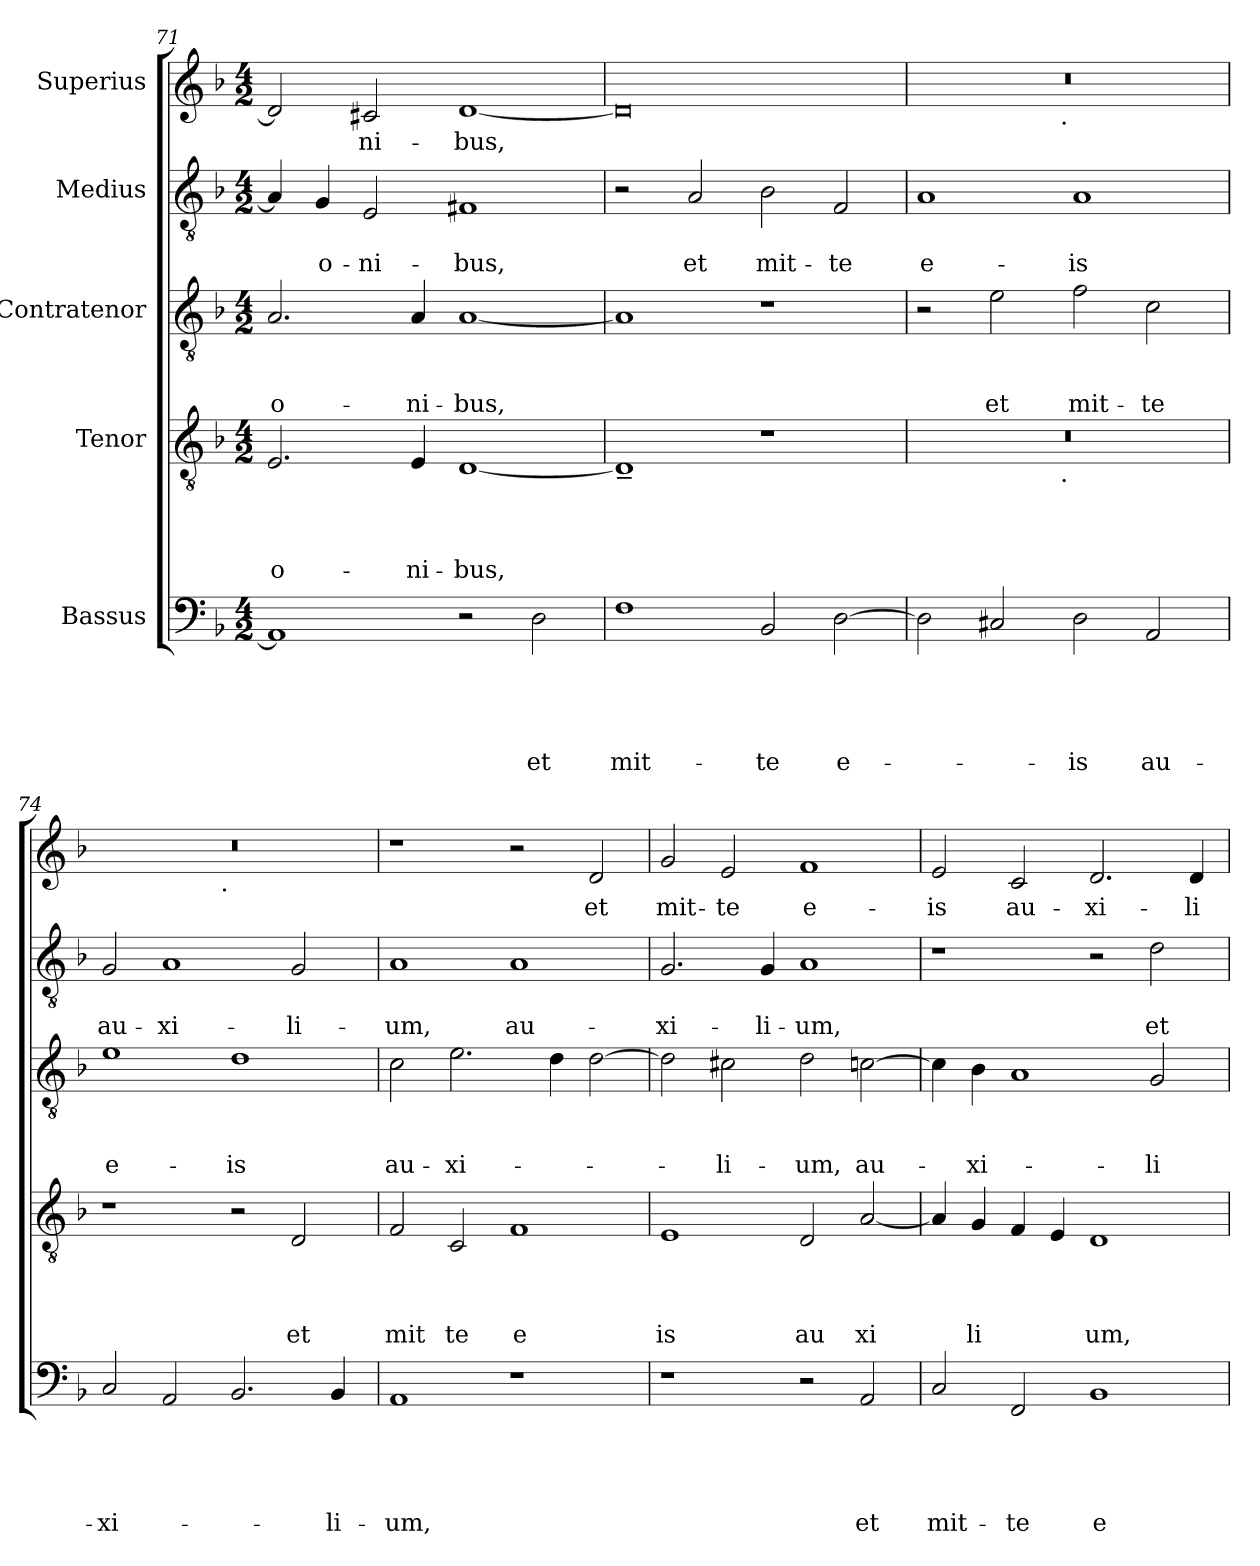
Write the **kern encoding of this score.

**kern	**text	**text	**text	**text	**text	**kern	**text	**text	**text	**text	**kern	**text	**text	**text	**kern	**text	**text	**kern	**text
*part5	*part5	*part5	*part5	*part5	*part5	*part4	*part4	*part4	*part4	*part4	*part3	*part3	*part3	*part3	*part2	*part2	*part2	*part1	*part1
*staff5	*staff5	*staff5	*staff5	*staff5	*staff5	*staff4	*staff4	*staff4	*staff4	*staff4	*staff3	*staff3	*staff3	*staff3	*staff2	*staff2	*staff2	*staff1	*staff1
*I"Bassus	*	*	*	*	*	*I"Tenor	*	*	*	*	*I"Contratenor	*	*	*	*I"Medius	*	*	*I"Superius	*
*clefF4	*	*	*	*	*	*clefGv2	*	*	*	*	*clefGv2	*	*	*	*clefGv2	*	*	*clefG2	*
*k[b-]	*	*	*	*	*	*k[b-]	*	*	*	*	*k[b-]	*	*	*	*k[b-]	*	*	*k[b-]	*
*F:	*	*	*	*	*	*F:	*	*	*	*	*F:	*	*	*	*F:	*	*	*F:	*
*M4/2	*	*	*	*	*	*M4/2	*	*	*	*	*M4/2	*	*	*	*M4/2	*	*	*M4/2	*
=71	=71	=71	=71	=71	=71	=71	=71	=71	=71	=71	=71	=71	=71	=71	=71	=71	=71	=71	=71
!	!	!	!	!	!	!	!	!	!	!LO:LY:b	!	!	!	!LO:LY:b	!	!	!	!	!
1AA]	.	.	.	.	.	2.E/	.	.	.	-o-	2.A/	.	.	-o-	4A/]	.	.	2d/]	.
!	!	!	!	!	!	!	!	!	!	!	!	!	!	!	!	!	!LO:LY:b	!	!
.	.	.	.	.	.	.	.	.	.	.	.	.	.	.	4G/	.	-o-	.	.
!	!	!	!	!	!	!	!	!	!	!	!	!	!	!	!	!	!LO:LY:b	!	!LO:LY:b
.	.	.	.	.	.	.	.	.	.	.	.	.	.	.	2E/	.	-ni-	2c#X/	-ni-
!	!	!	!	!	!	!	!	!	!	!LO:LY:b	!	!	!	!LO:LY:b	!	!	!	!	!
.	.	.	.	.	.	4E/	.	.	.	-ni-	4A/	.	.	-ni-	.	.	.	.	.
!	!	!	!	!	!	!	!	!	!	!LO:LY:b	!	!	!	!LO:LY:b	!	!	!LO:LY:b	!	!LO:LY:b
2r	.	.	.	.	.	[<1D	.	.	.	-bus,	[<1A	.	.	-bus,	1F#X	.	-bus,	[<1d	-bus,
!	!	!	!	!	!LO:LY:b	!	!	!	!	!	!	!	!	!	!	!	!	!	!
2D\	.	.	.	.	et	.	.	.	.	.	.	.	.	.	.	.	.	.	.
!!LO:LB:g=z
=72	=72	=72	=72	=72	=72	=72	=72	=72	=72	=72	=72	=72	=72	=72	=72	=72	=72	=72	=72
!	!	!	!	!	!LO:LY:b	!	!	!	!	!	!	!	!	!	!	!	!	!	!
1F	.	.	.	.	mit-	1D~<]	.	.	.	.	1A]	.	.	.	2r	.	.	0d]	.
!	!	!	!	!	!	!	!	!	!	!	!	!	!	!	!	!	!LO:LY:b	!	!
.	.	.	.	.	.	.	.	.	.	.	.	.	.	.	2A/	.	et	.	.
!	!	!	!	!	!LO:LY:b	!	!	!	!	!	!	!	!	!	!	!	!LO:LY:b	!	!
2BB-/	.	.	.	.	-te	1r	.	.	.	.	1r	.	.	.	2B-\	.	mit-	.	.
!	!	!	!	!	!LO:LY:b	!	!	!	!	!	!	!	!	!	!	!	!LO:LY:b	!	!
[>2D\	.	.	.	.	e-	.	.	.	.	.	.	.	.	.	2F/	.	-te	.	.
=73	=73	=73	=73	=73	=73	=73	=73	=73	=73	=73	=73	=73	=73	=73	=73	=73	=73	=73	=73
!	!	!	!	!	!	!	!	!	!	!	!	!	!	!	!	!	!LO:LY:b	!	!
*	*	*	*	*	*	*^	*	*	*	*	*	*	*	*	*	*	*	*^	*
2D\]	.	.	.	.	.	0r	2ryy	.	.	.	.	2r	.	.	.	1A	.	e-	0r	2ryy	.
!	!	!	!	!	!	!	!	!	!	!	!	!	!	!	!LO:LY:b	!	!	!	!	!	!
2C#X/	.	.	.	.	.	.	4...ryy	.	.	.	.	2e\	.	.	et	.	.	.	.	4...ryy	.
!	!	!	!	!	!	!	!	!	!	!	!	!	!	!	!	!	!	!	!	!LO:TX:b:t=.	!
!	!	!	!	!	!	!	!LO:TX:b:t=.	!	!	!	!	!	!	!	!	!	!	!	!	!	!
.	.	.	.	.	.	.	1ryy	.	.	.	.	.	.	.	.	.	.	.	.	1ryy	.
!	!	!	!	!	!LO:LY:b	!	!	!	!	!	!	!	!	!	!LO:LY:b	!	!	!LO:LY:b	!	!	!
2D\	.	.	.	.	-is	.	.	.	.	.	.	2f\	.	.	mit-	1A	.	-is	.	.	.
!	!	!	!	!	!LO:LY:b	!	!	!	!	!	!	!	!	!	!LO:LY:b	!	!	!	!	!	!
2AA/	.	.	.	.	au-	.	.	.	.	.	.	2c\	.	.	-te	.	.	.	.	.	.
.	.	.	.	.	.	.	32ryy	.	.	.	.	.	.	.	.	.	.	.	.	32ryy	.
=74	=74	=74	=74	=74	=74	=74	=74	=74	=74	=74	=74	=74	=74	=74	=74	=74	=74	=74	=74	=74	=74
!	!	!	!	!	!LO:LY:b	!	!	!	!	!	!	!	!	!	!LO:LY:b	!	!	!LO:LY:b	!	!	!
*	*	*	*	*	*	*v	*v	*	*	*	*	*	*	*	*	*	*	*	*	*	*
2C/	.	.	.	.	-xi-	1r	.	.	.	.	1e	.	.	e-	2G/	.	au-	0r	2ryy	.
!	!	!	!	!	!	!	!	!	!	!	!	!	!	!	!	!	!LO:LY:b	!	!	!
2AA/	.	.	.	.	.	.	.	.	.	.	.	.	.	.	1A	.	-xi-	.	4...ryy	.
!	!	!	!	!	!	!	!	!	!	!	!	!	!	!	!	!	!	!	!LO:TX:b:t=.	!
.	.	.	.	.	.	.	.	.	.	.	.	.	.	.	.	.	.	.	1ryy	.
!	!	!	!	!	!	!	!	!	!	!	!	!	!	!LO:LY:b	!	!	!	!	!	!
2.BB-/	.	.	.	.	.	2r	.	.	.	.	1d	.	.	-is	.	.	.	.	.	.
!	!	!	!	!	!	!	!	!	!	!LO:LY:b	!	!	!	!	!	!	!LO:LY:b	!	!	!
.	.	.	.	.	.	2D/	.	.	.	et	.	.	.	.	2G/	.	-li-	.	.	.
!	!	!	!	!	!LO:LY:b	!	!	!	!	!	!	!	!	!	!	!	!	!	!	!
4BB-/	.	.	.	.	-li-	.	.	.	.	.	.	.	.	.	.	.	.	.	.	.
.	.	.	.	.	.	.	.	.	.	.	.	.	.	.	.	.	.	.	32ryy	.
=75	=75	=75	=75	=75	=75	=75	=75	=75	=75	=75	=75	=75	=75	=75	=75	=75	=75	=75	=75	=75
!	!	!	!	!	!LO:LY:b	!	!	!	!	!LO:LY:b	!	!	!	!LO:LY:b	!	!	!LO:LY:b	!	!	!
*	*	*	*	*	*	*	*	*	*	*	*	*	*	*	*	*	*	*v	*v	*
1AA	.	.	.	.	-um,	2F/	.	.	.	mit	2c\	.	.	au-	1A	.	-um,	1r	.
!	!	!	!	!	!	!	!	!	!	!LO:LY:b	!	!	!	!LO:LY:b	!	!	!	!	!
.	.	.	.	.	.	2C/	.	.	.	te	2.e\	.	.	-xi-	.	.	.	.	.
!	!	!	!	!	!	!	!	!	!	!LO:LY:b	!	!	!	!	!	!	!LO:LY:b	!	!
1r	.	.	.	.	.	1F	.	.	.	e	.	.	.	.	1A	.	au-	2r	.
.	.	.	.	.	.	.	.	.	.	.	4d\	.	.	.	.	.	.	.	.
!	!	!	!	!	!	!	!	!	!	!	!	!	!	!	!	!	!	!	!LO:LY:b
.	.	.	.	.	.	.	.	.	.	.	[>2d\	.	.	.	.	.	.	2d/	et
=76	=76	=76	=76	=76	=76	=76	=76	=76	=76	=76	=76	=76	=76	=76	=76	=76	=76	=76	=76
!	!	!	!	!	!	!	!	!	!	!LO:LY:b	!	!	!	!	!	!	!LO:LY:b	!	!LO:LY:b
1r	.	.	.	.	.	1E	.	.	.	is	2d\]	.	.	.	2.G/	.	-xi-	2g/	mit-
!	!	!	!	!	!	!	!	!	!	!	!	!	!	!LO:LY:b	!	!	!	!	!LO:LY:b
.	.	.	.	.	.	.	.	.	.	.	2c#X\	.	.	-li-	.	.	.	2e/	-te
!	!	!	!	!	!	!	!	!	!	!	!	!	!	!	!	!	!LO:LY:b	!	!
.	.	.	.	.	.	.	.	.	.	.	.	.	.	.	4G/	.	-li-	.	.
!	!	!	!	!	!	!	!	!	!	!LO:LY:b	!	!	!	!LO:LY:b	!	!	!LO:LY:b	!	!LO:LY:b
2r	.	.	.	.	.	2D/	.	.	.	au	2d\	.	.	-um,	1A	.	-um,	1f	e-
!	!	!	!	!	!LO:LY:b	!	!	!	!	!LO:LY:b	!	!	!	!LO:LY:b	!	!	!	!	!
2AA/	.	.	.	.	et	[<2A/	.	.	.	xi	[>2cn\	.	.	au-	.	.	.	.	.
=77	=77	=77	=77	=77	=77	=77	=77	=77	=77	=77	=77	=77	=77	=77	=77	=77	=77	=77	=77
!	!	!	!	!	!LO:LY:b	!	!	!	!	!	!	!	!	!	!	!	!	!	!LO:LY:b
2C/	.	.	.	.	mit-	4A/]	.	.	.	.	4c\]	.	.	.	1r	.	.	2e/	-is
!	!	!	!	!	!	!	!	!	!	!LO:LY:b	!	!	!	!LO:LY:b	!	!	!	!	!
.	.	.	.	.	.	4G/	.	.	.	li	4B-\	.	.	-xi-	.	.	.	.	.
!	!	!	!	!	!LO:LY:b	!	!	!	!	!	!	!	!	!	!	!	!	!	!LO:LY:b
2FF/	.	.	.	.	-te	4F/	.	.	.	.	1A	.	.	.	.	.	.	2c/	au-
.	.	.	.	.	.	4E/	.	.	.	.	.	.	.	.	.	.	.	.	.
!	!	!	!	!	!LO:LY:b	!	!	!	!	!LO:LY:b	!	!	!	!	!	!	!	!	!LO:LY:b
1BB-	.	.	.	.	e-	1D	.	.	.	um,	.	.	.	.	2r	.	.	2.d/	-xi-
!	!	!	!	!	!	!	!	!	!	!	!	!	!	!LO:LY:b	!	!	!LO:LY:b	!	!
.	.	.	.	.	.	.	.	.	.	.	2G/	.	.	-li-	2d\	.	et	.	.
!	!	!	!	!	!	!	!	!	!	!	!	!	!	!	!	!	!	!	!LO:LY:b
.	.	.	.	.	.	.	.	.	.	.	.	.	.	.	.	.	.	4d/	-li-
=	=	=	=	=	=	=	=	=	=	=	=	=	=	=	=	=	=	=	=
*-	*-	*-	*-	*-	*-	*-	*-	*-	*-	*-	*-	*-	*-	*-	*-	*-	*-	*-	*-
